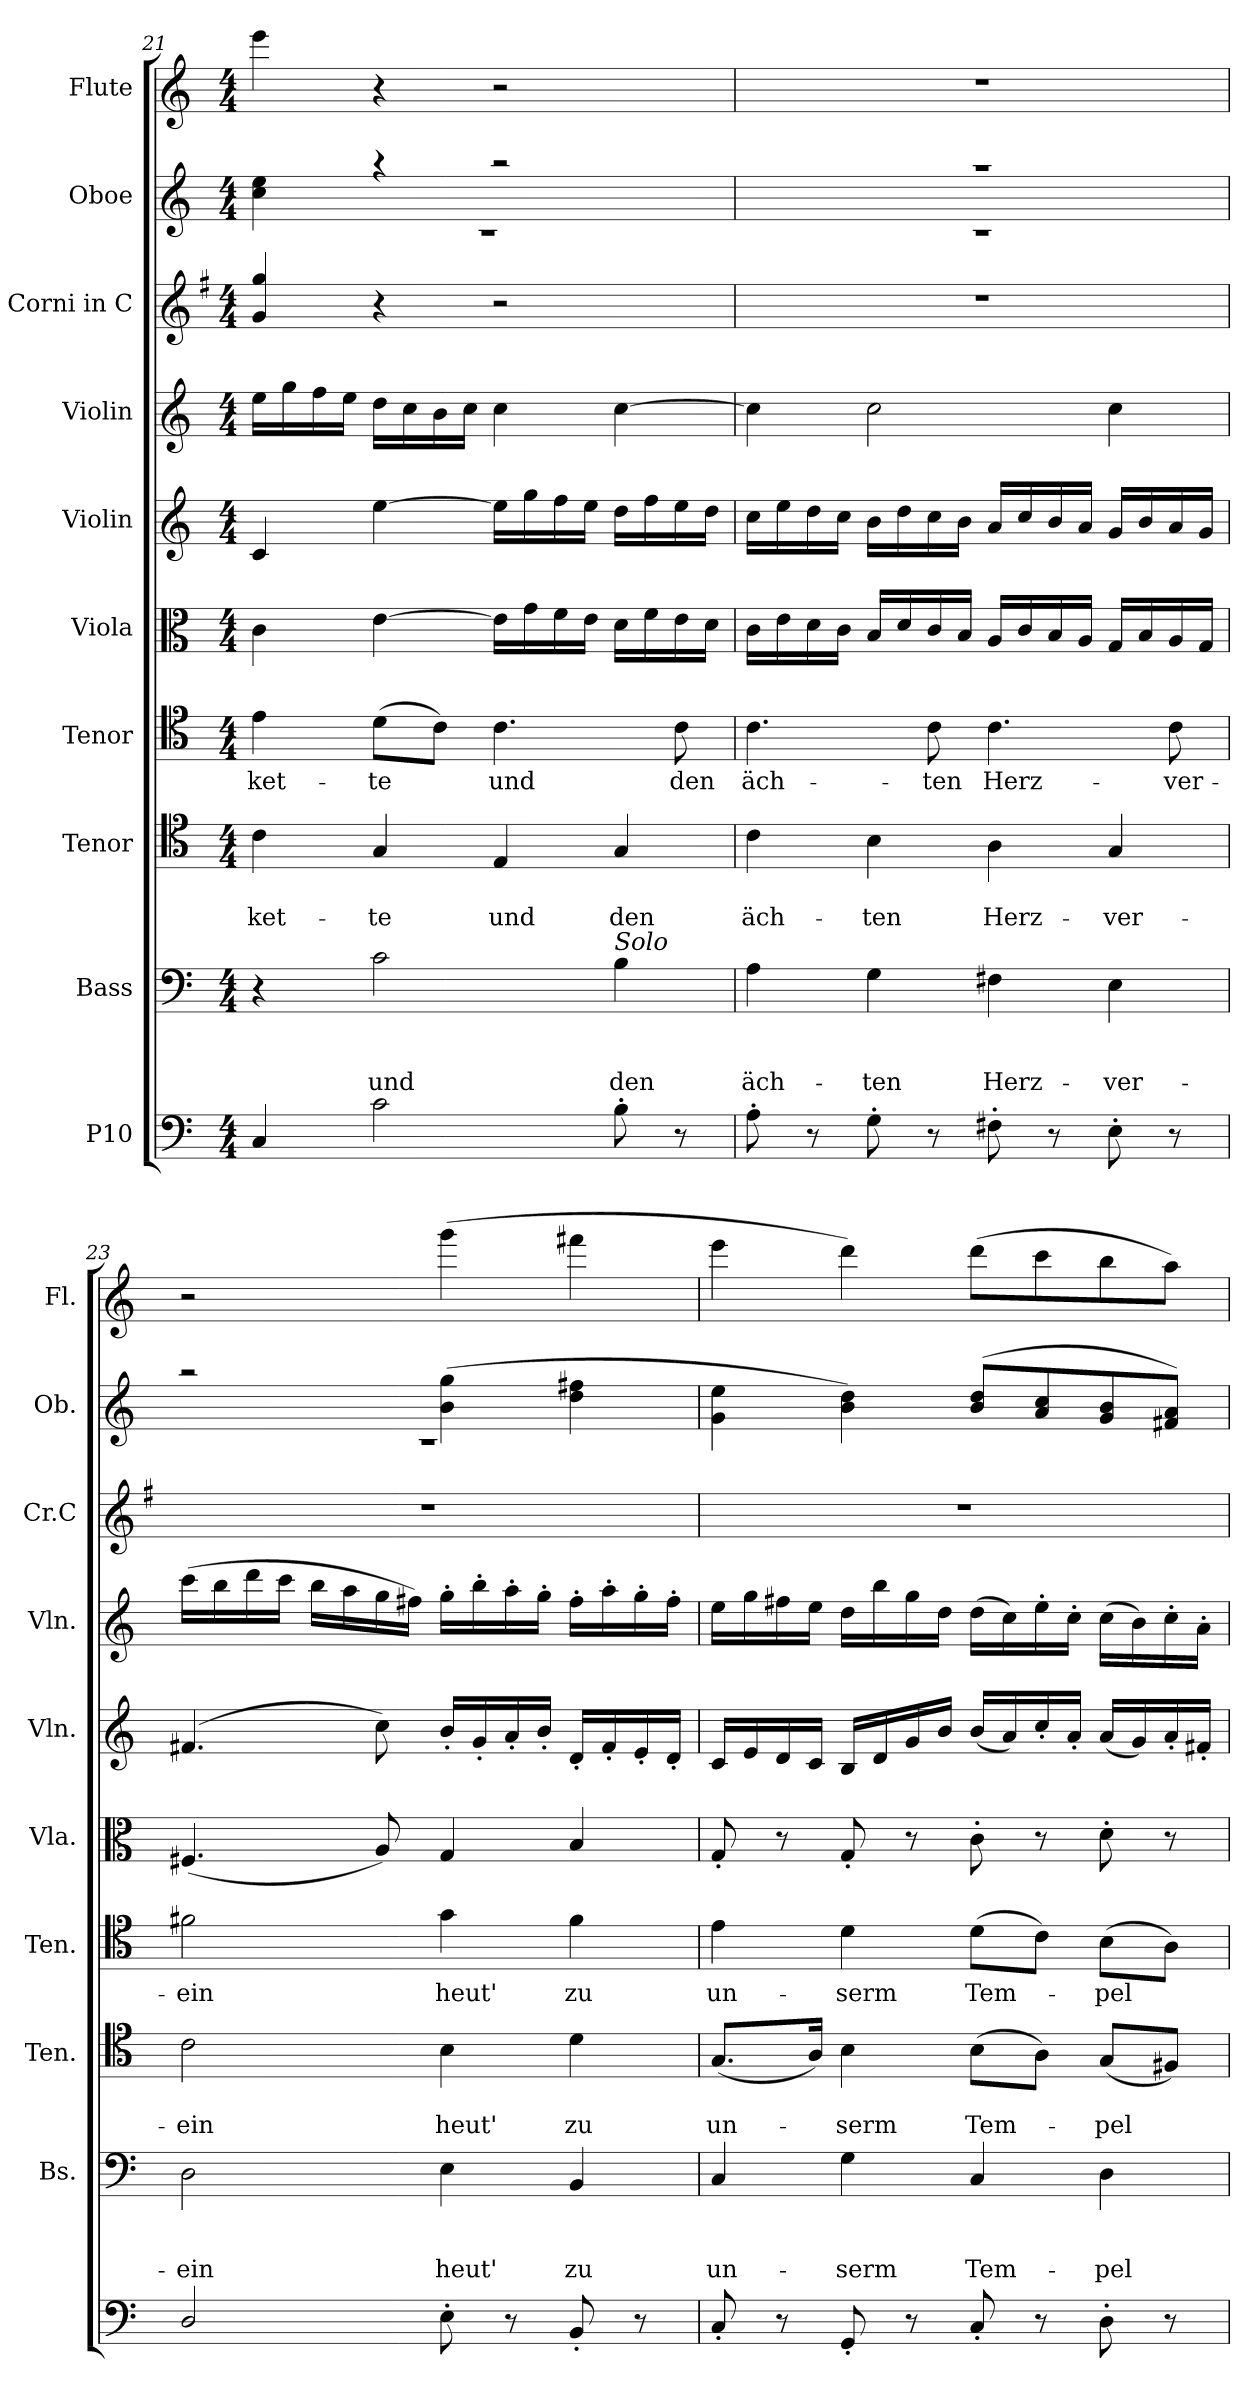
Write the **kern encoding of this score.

**kern	**kern	**text	**text	**text	**kern	**text	**text	**kern	**text	**kern	**kern	**kern	**kern	**kern	**kern
*part10	*part9	*part9	*part9	*part9	*part8	*part8	*part8	*part7	*part7	*part6	*part5	*part4	*part3	*part2	*part1
*staff10	*staff9	*staff9	*staff9	*staff9	*staff8	*staff8	*staff8	*staff7	*staff7	*staff6	*staff5	*staff4	*staff3	*staff2	*staff1
*I"P10	*I"Bass	*	*	*	*I"Tenor	*	*	*I"Tenor	*	*I"Viola	*I"Violin	*I"Violin	*I"Corni in C	*I"Oboe	*I"Flute
*	*I'Bs.	*	*	*	*I'Ten.	*	*	*I'Ten.	*	*I'Vla.	*I'Vln.	*I'Vln.	*I'Cr.C	*I'Ob.	*I'Fl.
*clefF4	*clefF4	*	*	*	*clefC4	*	*	*clefC4	*	*clefC3	*clefG2	*clefG2	*clefG2	*clefG2	*clefG2
*	*	*	*	*	*	*	*	*	*	*	*	*	*ITrd4c7	*	*
*k[]	*k[]	*	*	*	*k[]	*	*	*k[]	*	*k[]	*k[]	*k[]	*k[]	*k[]	*k[]
*C:	*C:	*	*	*	*C:	*	*	*C:	*	*C:	*C:	*C:	*C:	*C:	*C:
*M4/4	*M4/4	*	*	*	*M4/4	*	*	*M4/4	*	*M4/4	*M4/4	*M4/4	*M4/4	*M4/4	*M4/4
=21	=21	=21	=21	=21	=21	=21	=21	=21	=21	=21	=21	=21	=21	=21	=21
!	!	!	!	!	!	!	!LO:LY:b	!	!LO:LY:b	!	!	!	!	!	!
*	*	*	*	*	*	*	*	*	*	*	*	*	*	*^	*
4C/	4r	.	.	.	4c\	.	-ket-	4e\	-ket-	4c\	4c/	16ee\LL	4c/ 4cc/	4cc\ 4ee\	1rc	4eee\
.	.	.	.	.	.	.	.	.	.	.	.	16gg\	.	.	.	.
.	.	.	.	.	.	.	.	.	.	.	.	16ff\	.	.	.	.
.	.	.	.	.	.	.	.	.	.	.	.	16ee\JJ	.	.	.	.
!	!	!	!	!LO:LY:b	!	!	!LO:LY:b	!	!LO:LY:b	!	!	!	!	!	!	!
2c\	2c\	.	.	und	4G/	.	-te	(>8d\L	-te	[<4e\	[>4ee\	16dd\LL	4r	4raa	.	4r
.	.	.	.	.	.	.	.	.	.	.	.	16cc\	.	.	.	.
.	.	.	.	.	.	.	.	8c\J)	.	.	.	16b\	.	.	.	.
.	.	.	.	.	.	.	.	.	.	.	.	16cc\JJ	.	.	.	.
!	!	!	!	!	!	!	!LO:LY:b	!	!LO:LY:b	!	!	!	!	!	!	!
.	.	.	.	.	4E/	.	und	4.c\	und	16e\LL]	16ee\LL]	4cc\	2r	2raa	.	2r
.	.	.	.	.	.	.	.	.	.	16g\	16gg\	.	.	.	.	.
.	.	.	.	.	.	.	.	.	.	16f\	16ff\	.	.	.	.	.
.	.	.	.	.	.	.	.	.	.	16e\JJ	16ee\JJ	.	.	.	.	.
!	!LO:TX:a:i:t=Solo	!	!	!	!	!	!	!	!	!	!	!	!	!	!	!
!	!	!	!	!LO:LY:b	!	!	!LO:LY:b	!	!	!	!	!	!	!	!	!
8B'>\	4B\	.	.	den	4G/	.	den	.	.	16d\LL	16dd\LL	[>4cc\	.	.	.	.
.	.	.	.	.	.	.	.	.	.	16f\	16ff\	.	.	.	.	.
!	!	!	!	!	!	!	!	!	!LO:LY:b	!	!	!	!	!	!	!
8r	.	.	.	.	.	.	.	8c\	den	16e\	16ee\	.	.	.	.	.
.	.	.	.	.	.	.	.	.	.	16d\JJ	16dd\JJ	.	.	.	.	.
=22	=22	=22	=22	=22	=22	=22	=22	=22	=22	=22	=22	=22	=22	=22	=22	=22
!	!	!	!	!LO:LY:b	!	!	!LO:LY:b	!	!LO:LY:b	!	!	!	!	!	!	!
8A'>\	4A\	.	.	äch-	4c\	.	äch-	4.c\	äch-	16c\LL	16cc\LL	4cc\]	1r	1raa	1rc	1r
.	.	.	.	.	.	.	.	.	.	16e\	16ee\	.	.	.	.	.
8r	.	.	.	.	.	.	.	.	.	16d\	16dd\	.	.	.	.	.
.	.	.	.	.	.	.	.	.	.	16c\JJ	16cc\JJ	.	.	.	.	.
!	!	!	!	!LO:LY:b	!	!	!LO:LY:b	!	!	!	!	!	!	!	!	!
8G'>\	4G\	.	.	-ten	4B\	.	-ten	.	.	16B/LL	16b\LL	2cc\	.	.	.	.
.	.	.	.	.	.	.	.	.	.	16d/	16dd\	.	.	.	.	.
!	!	!	!	!	!	!	!	!	!LO:LY:b	!	!	!	!	!	!	!
8r	.	.	.	.	.	.	.	8c\	-ten	16c/	16cc\	.	.	.	.	.
.	.	.	.	.	.	.	.	.	.	16B/JJ	16b\JJ	.	.	.	.	.
!	!	!	!	!LO:LY:b	!	!	!LO:LY:b	!	!LO:LY:b	!	!	!	!	!	!	!
8F#X'>\	4F#X\	.	.	Herz-	4A\	.	Herz-	4.c\	Herz-	16A/LL	16a/LL	.	.	.	.	.
.	.	.	.	.	.	.	.	.	.	16c/	16cc/	.	.	.	.	.
8r	.	.	.	.	.	.	.	.	.	16B/	16b/	.	.	.	.	.
.	.	.	.	.	.	.	.	.	.	16A/JJ	16a/JJ	.	.	.	.	.
!	!	!	!	!LO:LY:b	!	!	!LO:LY:b	!	!	!	!	!	!	!	!	!
8E'>\	4E\	.	.	-ver-	4G/	.	-ver-	.	.	16G/LL	16g/LL	4cc\	.	.	.	.
.	.	.	.	.	.	.	.	.	.	16B/	16b/	.	.	.	.	.
!	!	!	!	!	!	!	!	!	!LO:LY:b	!	!	!	!	!	!	!
8r	.	.	.	.	.	.	.	8c\	-ver-	16A/	16a/	.	.	.	.	.
.	.	.	.	.	.	.	.	.	.	16G/JJ	16g/JJ	.	.	.	.	.
!!LO:PB:g=z
=23	=23	=23	=23	=23	=23	=23	=23	=23	=23	=23	=23	=23	=23	=23	=23	=23
!	!	!	!	!LO:LY:b	!	!	!LO:LY:b	!	!LO:LY:b	!	!	!	!	!	!	!
2D/	2D\	.	.	-ein	2c\	.	-ein	2f#X\	-ein	(<4.F#X/	(>4.f#X/	(>16ccc\LL	1r	2raa	1rc	2r
.	.	.	.	.	.	.	.	.	.	.	.	16bb\	.	.	.	.
.	.	.	.	.	.	.	.	.	.	.	.	16ddd\	.	.	.	.
.	.	.	.	.	.	.	.	.	.	.	.	16ccc\JJ	.	.	.	.
.	.	.	.	.	.	.	.	.	.	.	.	16bb\LL	.	.	.	.
.	.	.	.	.	.	.	.	.	.	.	.	16aa\	.	.	.	.
.	.	.	.	.	.	.	.	.	.	8A/)	8cc\)	16gg\	.	.	.	.
.	.	.	.	.	.	.	.	.	.	.	.	16ff#X\JJ)	.	.	.	.
!	!	!	!	!LO:LY:b	!	!	!LO:LY:b	!	!LO:LY:b	!	!	!	!	!	!	!
8E'>\	4E\	.	.	heut'	4B\	.	heut'	4g\	heut'	4G/	16b'>/LL	16gg'>\LL	.	(>4b\ 4gg\	.	(>4ggg\
.	.	.	.	.	.	.	.	.	.	.	16g'>/	16bb'>\	.	.	.	.
8r	.	.	.	.	.	.	.	.	.	.	16a'>/	16aa'>\	.	.	.	.
.	.	.	.	.	.	.	.	.	.	.	16b'>/JJ	16gg'>\JJ	.	.	.	.
!	!	!	!	!LO:LY:b	!	!	!LO:LY:b	!	!LO:LY:b	!	!	!	!	!	!	!
8BB'>/	4BB/	.	.	zu	4d\	.	zu	4f#\	zu	4B/	16d'>/LL	16ff#'>\LL	.	4dd\ 4ff#X\	.	4fff#X\
.	.	.	.	.	.	.	.	.	.	.	16f#'>/	16aa'>\	.	.	.	.
8r	.	.	.	.	.	.	.	.	.	.	16e'>/	16gg'>\	.	.	.	.
.	.	.	.	.	.	.	.	.	.	.	16d'>/JJ	16ff#'>\JJ	.	.	.	.
=24	=24	=24	=24	=24	=24	=24	=24	=24	=24	=24	=24	=24	=24	=24	=24	=24
!	!	!	!	!LO:LY:b	!	!	!LO:LY:b	!	!LO:LY:b	!	!	!	!	!	!	!
8C'>/	4C/	.	.	un-	(<8.G/L	.	un-	4e\	un-	8G'>/	16c/LL	16ee\LL	1r	4g\ 4ee\	1ryy	4eee\
.	.	.	.	.	.	.	.	.	.	.	16e/	16gg\	.	.	.	.
8r	.	.	.	.	.	.	.	.	.	8r	16d/	16ff#X\	.	.	.	.
.	.	.	.	.	16A/Jk)	.	.	.	.	.	16c/JJ	16ee\JJ	.	.	.	.
!	!	!	!	!LO:LY:b	!	!	!LO:LY:b	!	!LO:LY:b	!	!	!	!	!	!	!
8GG'>/	4G\	.	.	-serm	4B\	.	-serm	4d\	-serm	8G'>/	16B/LL	16dd\LL	.	4b\ 4dd\)	.	4ddd\)
.	.	.	.	.	.	.	.	.	.	.	16d/	16bb\	.	.	.	.
8r	.	.	.	.	.	.	.	.	.	8r	16g/	16gg\	.	.	.	.
.	.	.	.	.	.	.	.	.	.	.	16b/JJ	16dd\JJ	.	.	.	.
!	!	!	!	!LO:LY:b	!	!	!LO:LY:b	!	!LO:LY:b	!	!	!	!	!	!	!
8C'>/	4C/	.	.	Tem-	(>8B\L	.	Tem-	(>8d\L	Tem-	8c'>\	(<16b/LL	(>16dd\LL	.	(<8b/ 8dd/L	.	(>8ddd\L
.	.	.	.	.	.	.	.	.	.	.	16a/)	16cc\)	.	.	.	.
8r	.	.	.	.	8A\J)	.	.	8c\J)	.	8r	16cc'>/	16ee'>\	.	8a/ 8cc/	.	8ccc\
.	.	.	.	.	.	.	.	.	.	.	16a'>/JJ	16cc'>\JJ	.	.	.	.
!	!	!	!	!LO:LY:b	!	!	!LO:LY:b	!	!LO:LY:b	!	!	!	!	!	!	!
8D'>\	4D\	.	.	-pel	(<8G/L	.	-pel	(>8B\L	-pel	8d'>\	(<16a/LL	(>16cc\LL	.	8g/ 8b/	.	8bb\
.	.	.	.	.	.	.	.	.	.	.	16g/)	16b\)	.	.	.	.
8r	.	.	.	.	8F#X/J)	.	.	8A\J)	.	8r	16a'>/	16cc'>\	.	8f#X/ 8a/J)	.	8aa\J)
.	.	.	.	.	.	.	.	.	.	.	16f#X'>/JJ	16a'>\JJ	.	.	.	.
*	*	*	*	*	*	*	*	*	*	*	*	*	*	*v	*v	*
=	=	=	=	=	=	=	=	=	=	=	=	=	=	=	=
*-	*-	*-	*-	*-	*-	*-	*-	*-	*-	*-	*-	*-	*-	*-	*-
